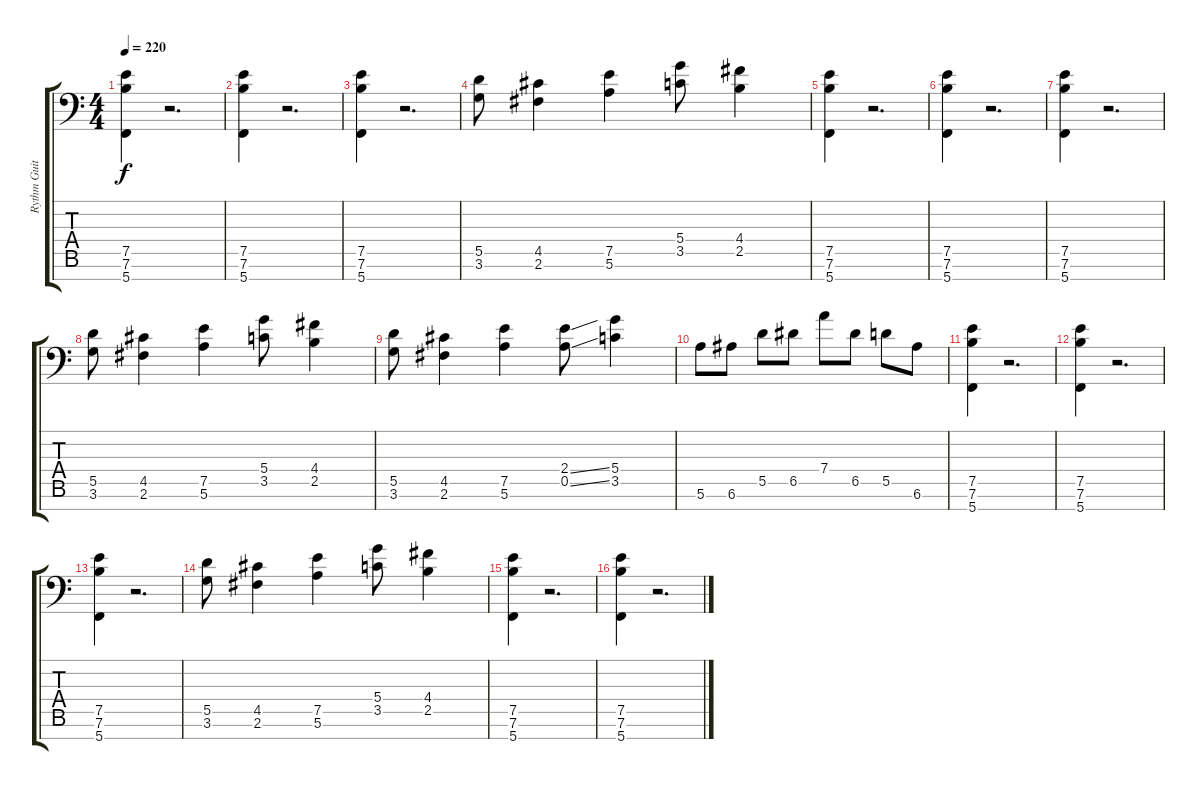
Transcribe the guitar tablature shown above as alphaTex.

\track ("Rythm Guitar (Ken Susi)" "Rythm Guit") {instrument overdrivenguitar}
\staff {score tabs}
\tuning (E4 B3 G3 D3 A2 E2 C-1) {hide}
\ts (4 4)
\tempo 220
\clef f4
\ks c
(7.5 7.6 5.7).4{dy f} r.2{d} |
(7.5 7.6 5.7).4 r.2{d} |
(7.5 7.6 5.7).4 r.2{d} |
(5.5 3.6).8 (4.5 2.6).4 (7.5 5.6).4 (5.4 3.5).8 (4.4 2.5).4 |
(7.5 7.6 5.7).4 r.2{d} |
(7.5 7.6 5.7).4 r.2{d} |
(7.5 7.6 5.7).4 r.2{d} |
(5.5 3.6).8 (4.5 2.6).4 (7.5 5.6).4 (5.4 3.5).8 (4.4 2.5).4 |
(5.5 3.6).8 (4.5 2.6).4 (7.5 5.6).4 (2.4{ss} 0.5{ss}).8 (5.4 3.5).4 |
5.6.8 6.6.8 5.5.8 6.5.8 7.4.8 6.5.8 5.5.8 6.6.8 |
(7.5 7.6 5.7).4 r.2{d} |
(7.5 7.6 5.7).4 r.2{d} |
(7.5 7.6 5.7).4 r.2{d} |
(5.5 3.6).8 (4.5 2.6).4 (7.5 5.6).4 (5.4 3.5).8 (4.4 2.5).4 |
(7.5 7.6 5.7).4 r.2{d} |
(7.5 7.6 5.7).4 r.2{d}
